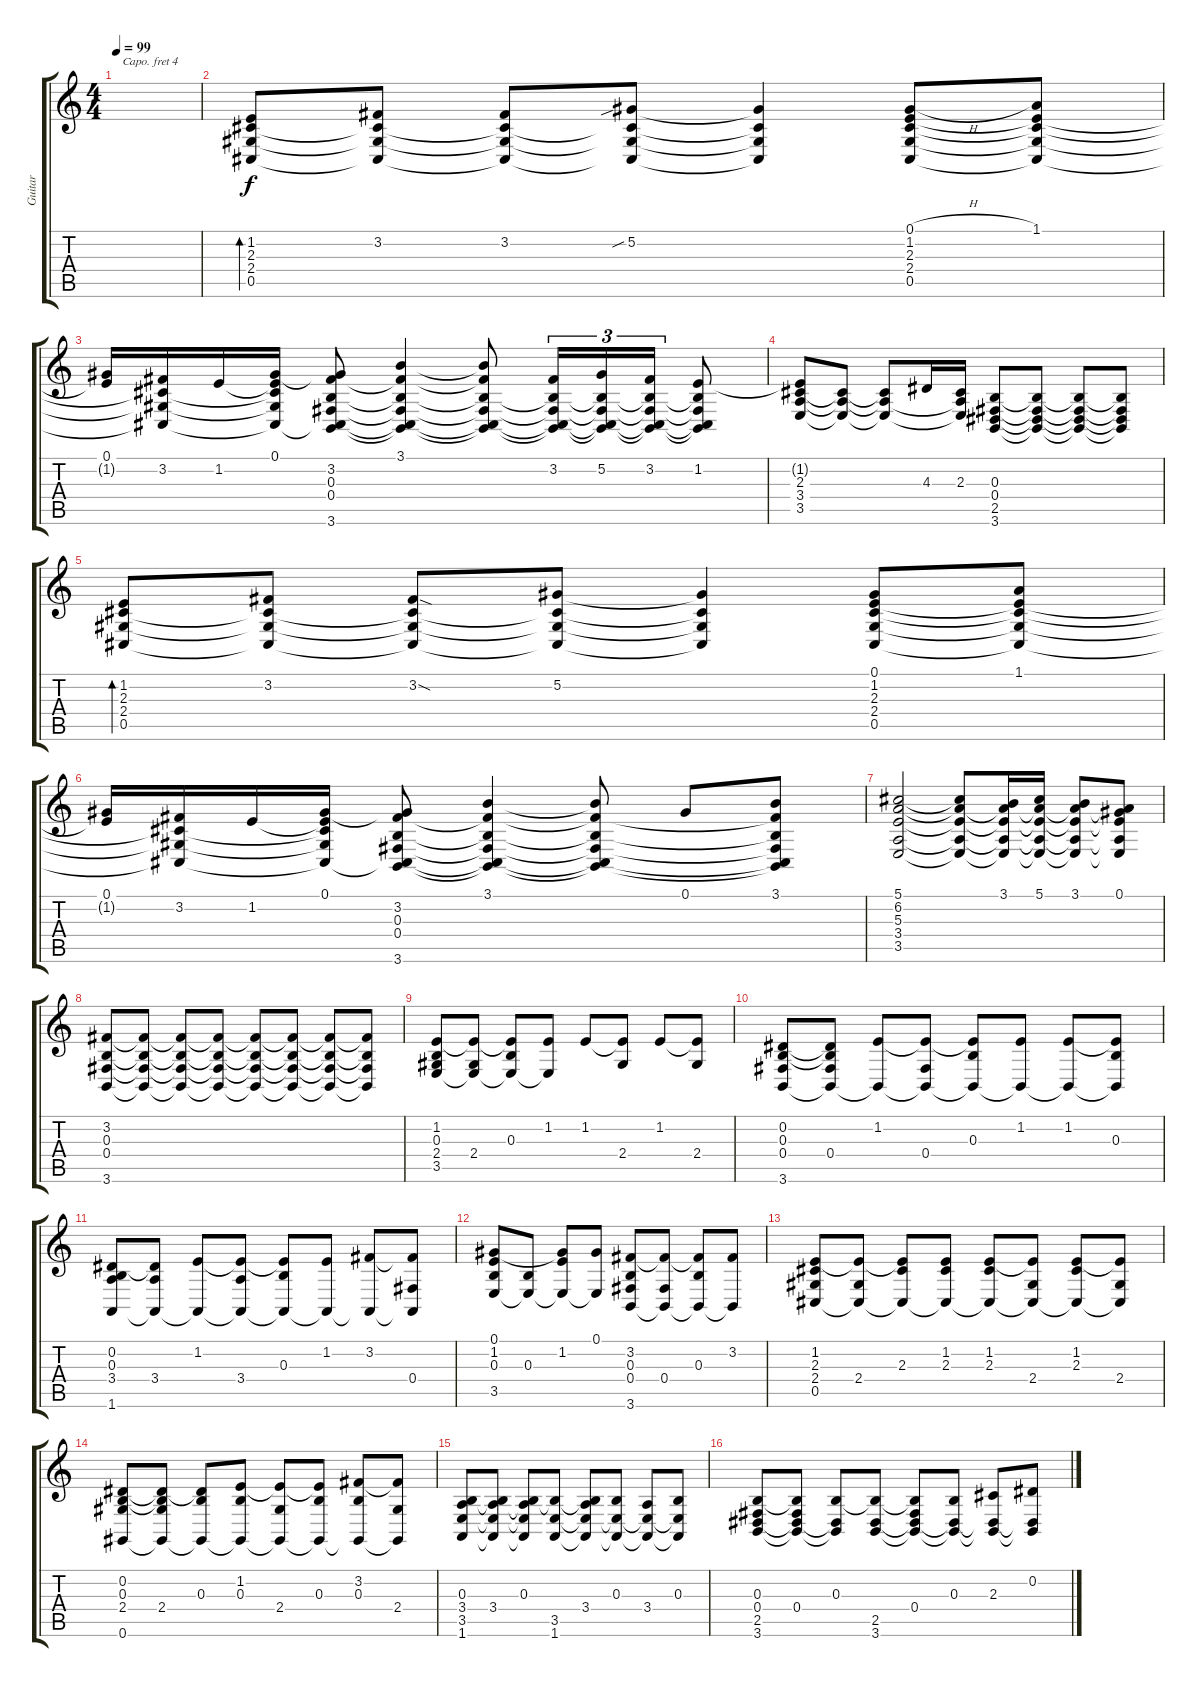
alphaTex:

\track ("Guitar" "Guitar") {instrument brightacousticpiano}
\staff {score tabs}
\capo 4
\tuning (E4 B3 G3 D3 A2 E2) {hide}
\ts (4 4)
\tempo 99
\clef g2
\ks c
|
(1.2 2.3 2.4 0.5).8{bd 240} (3.2 2.3{t} 2.4{t} 0.5{t}).8 (3.2 2.3{t} 2.4{t} 0.5{t}).8 (5.2{sib} 2.3{t} 2.4{t} 0.5{t}).8 (5.2{t} 2.3{t} 2.4{t} 0.5{t}).4 (0.1{h} 1.2 2.3 2.4 0.5).8 (1.1 1.2{t} 2.3{t} 2.4{t} 0.5{t}).8 |
(0.1 1.2{t}).16 (3.2 2.3{t} 2.4{t} 0.5{t}).16 1.2.16 (0.1 1.2{t} 2.3{t} 2.4{t} 0.5{t}).16 (0.1{t} 3.2 0.3 0.4 0.5{t} 3.6).8 (3.1 3.2{t} 0.3{t} 0.4{t} 0.5{t} 3.6{t}).4 (3.1{t} 3.2{t} 0.3{t} 0.4{t} 0.5{t} 3.6{t}).8 (3.2 0.3{t} 0.4{t} 0.5{t} 3.6{t}).16{tu (3 2)} (5.2 0.3{t} 0.4{t} 0.5{t} 3.6{t}).16{tu (3 2)} (3.2 0.3{t} 0.4{t} 0.5{t} 3.6{t}).16{tu (3 2)} (1.2 0.3{t} 0.4{t} 0.5{t} 3.6{t}).8 |
(1.2{t} 2.3 3.4 3.5).8 (2.3{t} 3.4{t} 3.5{t}).8 (2.3{t} 3.4{t} 3.5{t}).8 4.3.16 (2.3 3.4{t} 3.5{t}).16 (0.3 0.4 2.5 3.6).8 (0.3{t} 0.4{t} 2.5{t} 3.6{t}).8 (0.3{t} 0.4{t} 2.5{t} 3.6{t}).8 (0.3{t} 0.4{t} 2.5{t} 3.6{t}).8 |
(1.2 2.3 2.4 0.5).8{bd 240} (3.2 2.3{t} 2.4{t} 0.5{t}).8 (3.2{sod} 2.3{t} 2.4{t} 0.5{t}).8 (5.2 2.3{t} 2.4{t} 0.5{t}).8 (5.2{t} 2.3{t} 2.4{t} 0.5{t}).4 (0.1 1.2 2.3 2.4 0.5).8 (1.1 1.2{t} 2.3{t} 2.4{t} 0.5{t}).8 |
(0.1 1.2{t}).16 (3.2 2.3{t} 2.4{t} 0.5{t}).16 1.2.16 (0.1 1.2{t} 2.3{t} 2.4{t} 0.5{t}).16 (0.1{t} 3.2 0.3 0.4 0.5{t} 3.6).8 (3.1 3.2{t} 0.3{t} 0.4{t} 0.5{t} 3.6{t}).4 (3.1{t} 3.2{t} 0.3{t} 0.4{t} 0.5{t} 3.6{t}).8 0.1.8 (3.1 3.2{t} 0.3{t} 0.4{t} 0.5{t} 3.6{t}).8 |
(5.1 6.2 5.3 3.4 3.5).2 (5.1{t} 6.2{t} 5.3{t} 3.4{t} 3.5{t}).8 (3.1 6.2{t} 5.3{t} 3.4{t} 3.5{t}).16 (5.1 6.2{t} 5.3{t} 3.4{t} 3.5{t}).16 (3.1 6.2{t} 5.3{t} 3.4{t} 3.5{t}).8 (0.1 6.2{t} 5.3{t} 3.4{t} 3.5{t}).8 |
(3.2 0.3 0.4 3.6).8 (3.2{t} 0.3{t} 0.4{t} 3.6{t}).8 (3.2{t} 0.3{t} 0.4{t} 3.6{t}).8 (3.2{t} 0.3{t} 0.4{t} 3.6{t}).8 (3.2{t} 0.3{t} 0.4{t} 3.6{t}).8 (3.2{t} 0.3{t} 0.4{t} 3.6{t}).8 (3.2{t} 0.3{t} 0.4{t} 3.6{t}).8 (3.2{t} 0.3{t} 0.4{t} 3.6{t}).8 |
(1.2 0.3 2.4 3.5).8 (1.2{t} 2.4 3.5{t}).8 (1.2{t} 0.3 3.5{t}).8 (1.2 3.5{t}).8 1.2.8 (1.2{t} 2.4).8 1.2.8 (1.2{t} 2.4).8 |
(0.2 0.3 0.4 3.6).8 (0.2{t} 0.3{t} 0.4 3.6{t}).8 (1.2 3.6{t}).8 (1.2{t} 0.4 3.6{t}).8 (1.2{t} 0.3 3.6{t}).8 (1.2 3.6{t}).8 (1.2 3.6{t}).8 (1.2{t} 0.3 3.6{t}).8 |
(0.2 0.3 3.4 1.6).8 (0.2{t} 3.4 1.6{t}).8 (1.2 1.6{t}).8 (1.2{t} 3.4 1.6{t}).8 (1.2{t} 0.3 1.6{t}).8 (1.2 1.6{t}).8 (3.2 1.6{t}).8 (3.2{t} 0.4 1.6{t}).8 |
(0.1 1.2 0.3 3.5).8 (0.3 3.5{t}).8 (0.1{t} 1.2 3.5{t}).8 (0.1 3.5{t}).8 (3.2 0.3 0.4 3.6).8 (3.2{t} 0.4 3.6{t}).8 (3.2{t} 0.3 3.6{t}).8 (3.2 3.6{t}).8 |
(1.2 2.3 2.4 0.5).8 (1.2{t} 2.4 0.5{t}).8 (1.2{t} 2.3 0.5{t}).8 (1.2 2.3 0.5{t}).8 (1.2 2.3 0.5{t}).8 (1.2{t} 2.4 0.5{t}).8 (1.2 2.3 0.5{t}).8 (1.2{t} 2.4 0.5{t}).8 |
(0.2 0.3 2.4 0.6).8 (0.2{t} 0.3{t} 2.4 0.6{t}).8 (0.2{t} 0.3 0.6{t}).8 (1.2 0.3 0.6{t}).8 (1.2{t} 2.4 0.6{t}).8 (1.2{t} 0.3 0.6{t}).8 (3.2 0.3 0.6{t}).8 (3.2{t} 2.4 0.6{t}).8 |
(0.3 3.4 3.5 1.6).8 (0.3{t} 3.4 3.5{t} 1.6{t}).8 (0.3 3.4{t} 3.5{t} 1.6{t}).8 (0.3{t} 3.5 1.6).8 (0.3{t} 3.4 3.5{t} 1.6{t}).8 (0.3 3.5{t} 1.6{t}).8 (3.4 3.5{t} 1.6{t}).8 (0.3 3.5{t} 1.6{t}).8 |
(0.3 0.4 2.5 3.6).8 (0.3{t} 0.4 2.5{t} 3.6{t}).8 (0.3 2.5{t} 3.6{t}).8 (0.3{t} 2.5 3.6).8 (0.3{t} 0.4 2.5{t} 3.6{t}).8 (0.3 2.5{t} 3.6{t}).8 (2.3 2.5{t} 3.6{t}).8 (0.2 2.5{t} 3.6{t}).8
